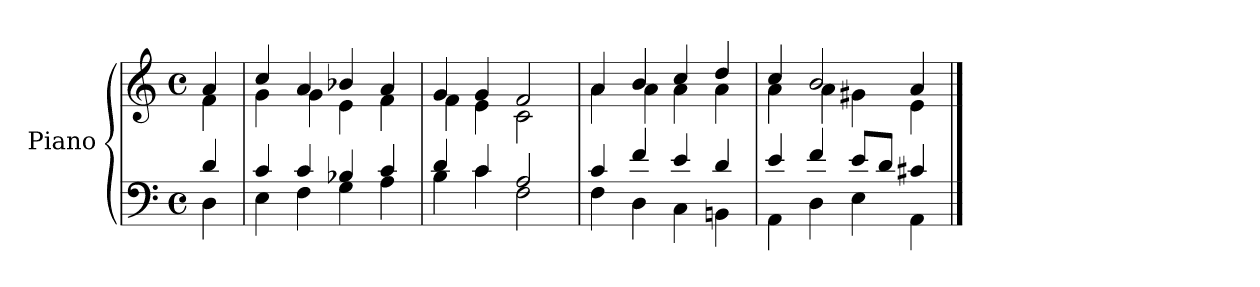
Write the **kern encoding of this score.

**kern	**kern
*part1	*part1
*staff2	*staff1
*I"Piano	*
*I'Pno.	*
*stria5	*stria5
*clefF4	*clefG2
*k[]	*k[]
*M4/4	*M4/4
*met(c)	*met(c)
*MM50	*MM50
=1	=1
*^	*^
4d/	4D\	4a/	4f\
=2	=2	=2	=2
4c/	4E\	4cc/	4g\
4c/	4F\	4a/	4g\
4B-X/	4G\	4b-X/	4e
4c/	4A\	4a/	4f\
=3	=3	=3	=3
4d/	4B\	4g/	4f\
4c/	4c\	4g/	4e
2A/	2F\	2f/	2c\
=4	=4	=4	=4
4c/	4F\	4a/	4a\
4f/	4D\	4b/	4a\
4e/	4C\	4cc/	4a\
4d/	4BBn\	4dd/	4a\
=5	=5	=5	=5
4e/	4AA\	4cc/	4a\
4f/	4D\	2b/	4a\
8e/L	4E\	.	4g#X\
8d/J	.	.	.
4c#X/	4AA\	4a/	4e\
*v	*v	*	*
*	*v	*v
==	==
*-	*-
